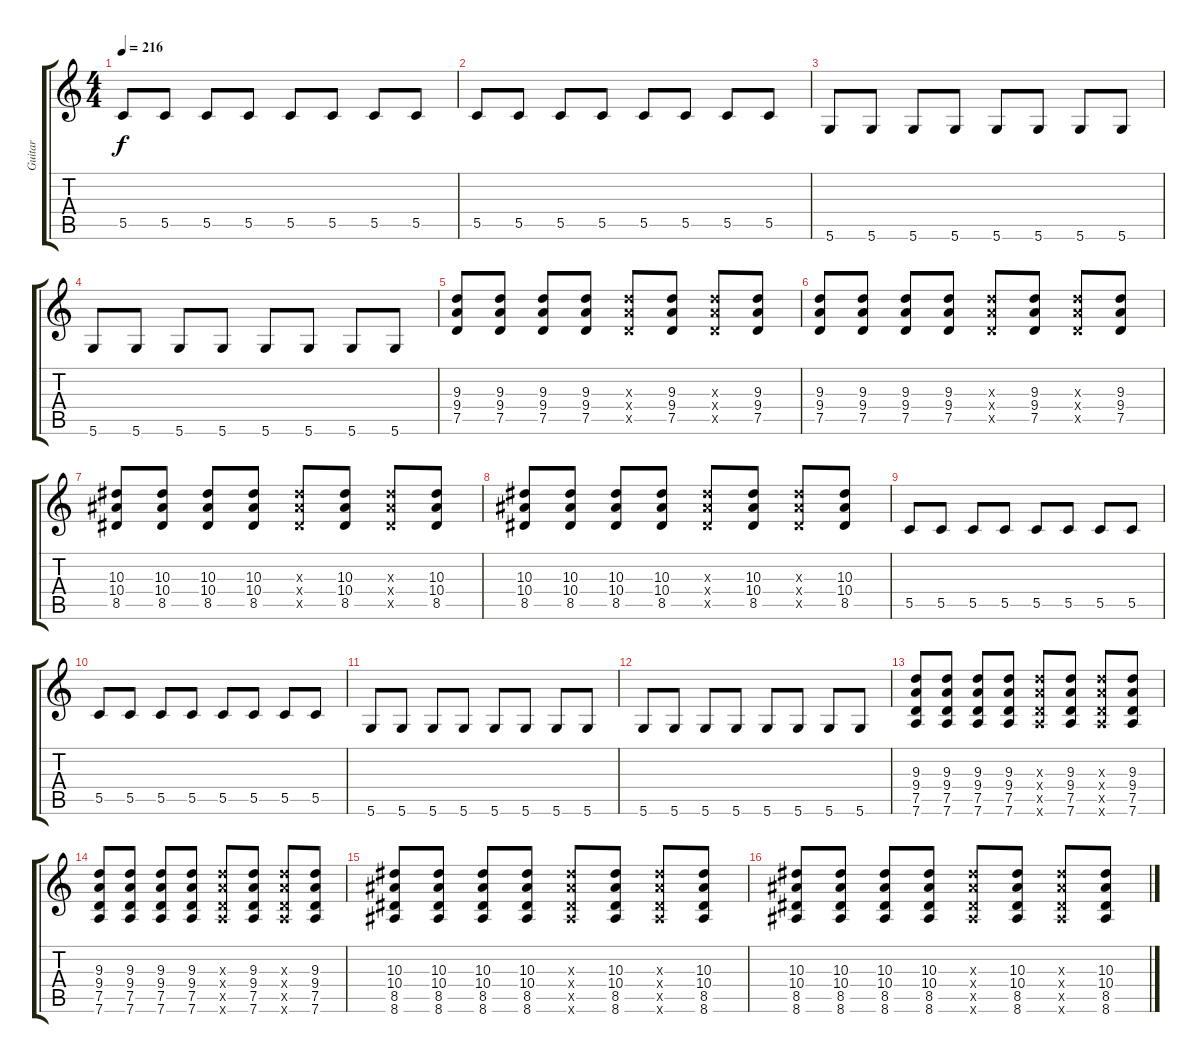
\track ("Guitar" "Guitar") {instrument distortionguitar}
\staff {score tabs}
\tuning (D4 A3 F3 C3 G2 D2) {hide}
\ts (4 4)
\tempo 216
\clef g2
\ks c
5.5.8{dy f} 5.5.8 5.5.8 5.5.8 5.5.8 5.5.8 5.5.8 5.5.8 |
5.5.8 5.5.8 5.5.8 5.5.8 5.5.8 5.5.8 5.5.8 5.5.8 |
5.6.8 5.6.8 5.6.8 5.6.8 5.6.8 5.6.8 5.6.8 5.6.8 |
5.6.8 5.6.8 5.6.8 5.6.8 5.6.8 5.6.8 5.6.8 5.6.8 |
(9.3 9.4 7.5).8 (9.3 9.4 7.5).8 (9.3 9.4 7.5).8 (9.3 9.4 7.5).8 (9.3{x} 9.4{x} 7.5{x}).8 (9.3 9.4 7.5).8 (9.3{x} 9.4{x} 7.5{x}).8 (9.3 9.4 7.5).8 |
(9.3 9.4 7.5).8 (9.3 9.4 7.5).8 (9.3 9.4 7.5).8 (9.3 9.4 7.5).8 (9.3{x} 9.4{x} 7.5{x}).8 (9.3 9.4 7.5).8 (9.3{x} 9.4{x} 7.5{x}).8 (9.3 9.4 7.5).8 |
(10.3 10.4 8.5).8 (10.3 10.4 8.5).8 (10.3 10.4 8.5).8 (10.3 10.4 8.5).8 (10.3{x} 10.4{x} 8.5{x}).8 (10.3 10.4 8.5).8 (10.3{x} 10.4{x} 8.5{x}).8 (10.3 10.4 8.5).8 |
(10.3 10.4 8.5).8 (10.3 10.4 8.5).8 (10.3 10.4 8.5).8 (10.3 10.4 8.5).8 (10.3{x} 10.4{x} 8.5{x}).8 (10.3 10.4 8.5).8 (10.3{x} 10.4{x} 8.5{x}).8 (10.3 10.4 8.5).8 |
5.5.8 5.5.8 5.5.8 5.5.8 5.5.8 5.5.8 5.5.8 5.5.8 |
5.5.8 5.5.8 5.5.8 5.5.8 5.5.8 5.5.8 5.5.8 5.5.8 |
5.6.8 5.6.8 5.6.8 5.6.8 5.6.8 5.6.8 5.6.8 5.6.8 |
5.6.8 5.6.8 5.6.8 5.6.8 5.6.8 5.6.8 5.6.8 5.6.8 |
(9.3 9.4 7.5 7.6).8 (9.3 9.4 7.5 7.6).8 (9.3 9.4 7.5 7.6).8 (9.3 9.4 7.5 7.6).8 (9.3{x} 9.4{x} 7.5{x} 7.6{x}).8 (9.3 9.4 7.5 7.6).8 (9.3{x} 9.4{x} 7.5{x} 7.6{x}).8 (9.3 9.4 7.5 7.6).8 |
(9.3 9.4 7.5 7.6).8 (9.3 9.4 7.5 7.6).8 (9.3 9.4 7.5 7.6).8 (9.3 9.4 7.5 7.6).8 (9.3{x} 9.4{x} 7.5{x} 7.6{x}).8 (9.3 9.4 7.5 7.6).8 (9.3{x} 9.4{x} 7.5{x} 7.6{x}).8 (9.3 9.4 7.5 7.6).8 |
(10.3 10.4 8.5 8.6).8 (10.3 10.4 8.5 8.6).8 (10.3 10.4 8.5 8.6).8 (10.3 10.4 8.5 8.6).8 (10.3{x} 10.4{x} 8.5{x} 8.6{x}).8 (10.3 10.4 8.5 8.6).8 (10.3{x} 10.4{x} 8.5{x} 8.6{x}).8 (10.3 10.4 8.5 8.6).8 |
(10.3 10.4 8.5 8.6).8 (10.3 10.4 8.5 8.6).8 (10.3 10.4 8.5 8.6).8 (10.3 10.4 8.5 8.6).8 (10.3{x} 10.4{x} 8.5{x} 8.6{x}).8 (10.3 10.4 8.5 8.6).8 (10.3{x} 10.4{x} 8.5{x} 8.6{x}).8 (10.3 10.4 8.5 8.6).8
